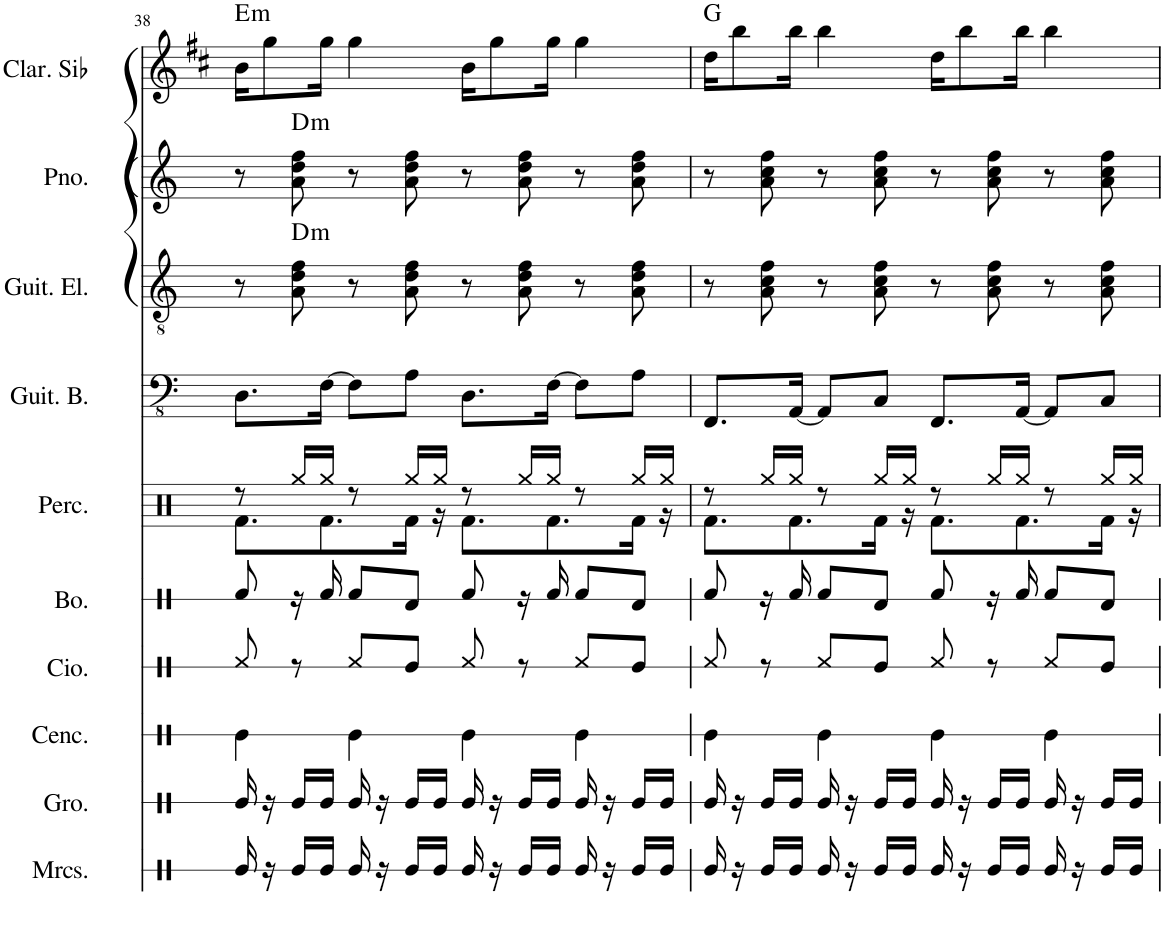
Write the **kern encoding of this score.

**kern	**kern	**kern	**kern	**kern	**kern	**kern	**kern	**harte	**kern	**harte	**kern	**harte
*part10	*part9	*part8	*part7	*part6	*part5	*part4	*part3	*part3	*part2	*part2	*part1	*part1
*staff10	*staff9	*staff8	*staff7	*staff6	*staff5	*staff4	*staff3	*	*staff2	*	*staff1	*
*I"Maracas	*I"Güiro	*I"Cencerro	*I"Congas	*I"Bongos	*I"Set de percusión	*I"Bajo eléctrico	*I"Guitarra eléctrica	*	*I"Piano	*	*I"Clarinette en Sib	*
*I'Mrcs.	*I'Gro.	*I'Cenc.	*	*I'Bo.	*I'Perc.	*	*I'Guit. El.	*	*I'Pno.	*	*I'Clar. Sib	*
!!LO:PB:g=z
*clefX	*clefX	*clefX	*clefX	*clefX	*clefX	*clefFv4	*clefGv2	*	*clefG2	*	*clefG2	*
*	*	*	*	*	*	*	*	*	*	*	*Trd1c2	*
*k[]	*k[]	*k[]	*k[]	*k[]	*k[]	*k[]	*k[]	*	*k[]	*	*k[f#c#]	*
*M4/4	*M4/4	*M4/4	*M4/4	*M4/4	*M4/4	*M4/4	*M4/4	*	*M4/4	*	*M4/4	*
=38	=38	=38	=38	=38	=38	=38	=38	=38	=38	=38	=38	=38
*	*	*	*	*	*^	*	*	*	*	*	*	*
!	!	!	!	!	!	!	!	!	!	!	!	!	!LO:H:kt=m
16Re/	16Re/	4Re\	8Rf/	8Rf/	8r	8.Rf\L	8.DD\L	8r	.	8r	.	16b\KL	E:min
16r	16r	.	.	.	.	.	.	.	.	.	.	8gg\	.
!	!	!	!	!	!	!	!	!	!LO:H:kt=m	!	!LO:H:kt=m	!	!
16Re/LL	16Re/LL	.	8r	16r	16Rgg/LL	.	.	8A\ 8d\ 8f\	D:min	8a\ 8dd\ 8ff\	D:min	.	.
16Re/JJ	16Re/JJ	.	.	16Rf/	16Rgg/JJ	8.Rf\	[16FF\Jk	.	.	.	.	16gg\Jk	.
16Re/	16Re/	4Re\	8Rf/L	8Rf/L	8r	.	8FF\L]	8r	.	8r	.	4gg\	.
16r	16r	.	.	.	.	.	.	.	.	.	.	.	.
16Re/LL	16Re/LL	.	8Re/J	8Rd/J	16Rgg/LL	16Rf\Jk	8AA\J	8A\ 8d\ 8f\	.	8a\ 8dd\ 8ff\	.	.	.
16Re/JJ	16Re/JJ	.	.	.	16Rgg/JJ	16r	.	.	.	.	.	.	.
16Re/	16Re/	4Re\	8Rf/	8Rf/	8r	8.Rf\L	8.DD\L	8r	.	8r	.	16b\KL	.
16r	16r	.	.	.	.	.	.	.	.	.	.	8gg\	.
16Re/LL	16Re/LL	.	8r	16r	16Rgg/LL	.	.	8A\ 8d\ 8f\	.	8a\ 8dd\ 8ff\	.	.	.
16Re/JJ	16Re/JJ	.	.	16Rf/	16Rgg/JJ	8.Rf\	[16FF\Jk	.	.	.	.	16gg\Jk	.
16Re/	16Re/	4Re\	8Rf/L	8Rf/L	8r	.	8FF\L]	8r	.	8r	.	4gg\	.
16r	16r	.	.	.	.	.	.	.	.	.	.	.	.
16Re/LL	16Re/LL	.	8Re/J	8Rd/J	16Rgg/LL	16Rf\Jk	8AA\J	8A\ 8d\ 8f\	.	8a\ 8dd\ 8ff\	.	.	.
16Re/JJ	16Re/JJ	.	.	.	16Rgg/JJ	16r	.	.	.	.	.	.	.
=39	=39	=39	=39	=39	=39	=39	=39	=39	=39	=39	=39	=39	=39
16Re/	16Re/	4Re\	8Rf/	8Rf/	8r	8.Rf\L	8.FFF/L	8r	.	8r	.	16dd\KL	G:maj
16r	16r	.	.	.	.	.	.	.	.	.	.	8bb\	.
16Re/LL	16Re/LL	.	8r	16r	16Rgg/LL	.	.	8A\ 8c\ 8f\	.	8a\ 8cc\ 8ff\	.	.	.
16Re/JJ	16Re/JJ	.	.	16Rf/	16Rgg/JJ	8.Rf\	[16AAA/Jk	.	.	.	.	16bb\Jk	.
16Re/	16Re/	4Re\	8Rf/L	8Rf/L	8r	.	8AAA/L]	8r	.	8r	.	4bb\	.
16r	16r	.	.	.	.	.	.	.	.	.	.	.	.
16Re/LL	16Re/LL	.	8Re/J	8Rd/J	16Rgg/LL	16Rf\Jk	8CC/J	8A\ 8c\ 8f\	.	8a\ 8cc\ 8ff\	.	.	.
16Re/JJ	16Re/JJ	.	.	.	16Rgg/JJ	16r	.	.	.	.	.	.	.
16Re/	16Re/	4Re\	8Rf/	8Rf/	8r	8.Rf\L	8.FFF/L	8r	.	8r	.	16dd\KL	.
16r	16r	.	.	.	.	.	.	.	.	.	.	8bb\	.
16Re/LL	16Re/LL	.	8r	16r	16Rgg/LL	.	.	8A\ 8c\ 8f\	.	8a\ 8cc\ 8ff\	.	.	.
16Re/JJ	16Re/JJ	.	.	16Rf/	16Rgg/JJ	8.Rf\	[16AAA/Jk	.	.	.	.	16bb\Jk	.
16Re/	16Re/	4Re\	8Rf/L	8Rf/L	8r	.	8AAA/L]	8r	.	8r	.	4bb\	.
16r	16r	.	.	.	.	.	.	.	.	.	.	.	.
16Re/LL	16Re/LL	.	8Re/J	8Rd/J	16Rgg/LL	16Rf\Jk	8CC/J	8A\ 8c\ 8f\	.	8a\ 8cc\ 8ff\	.	.	.
16Re/JJ	16Re/JJ	.	.	.	16Rgg/JJ	16r	.	.	.	.	.	.	.
*	*	*	*	*	*v	*v	*	*	*	*	*	*	*
=	=	=	=	=	=	=	=	=	=	=	=	=
*-	*-	*-	*-	*-	*-	*-	*-	*-	*-	*-	*-	*-
